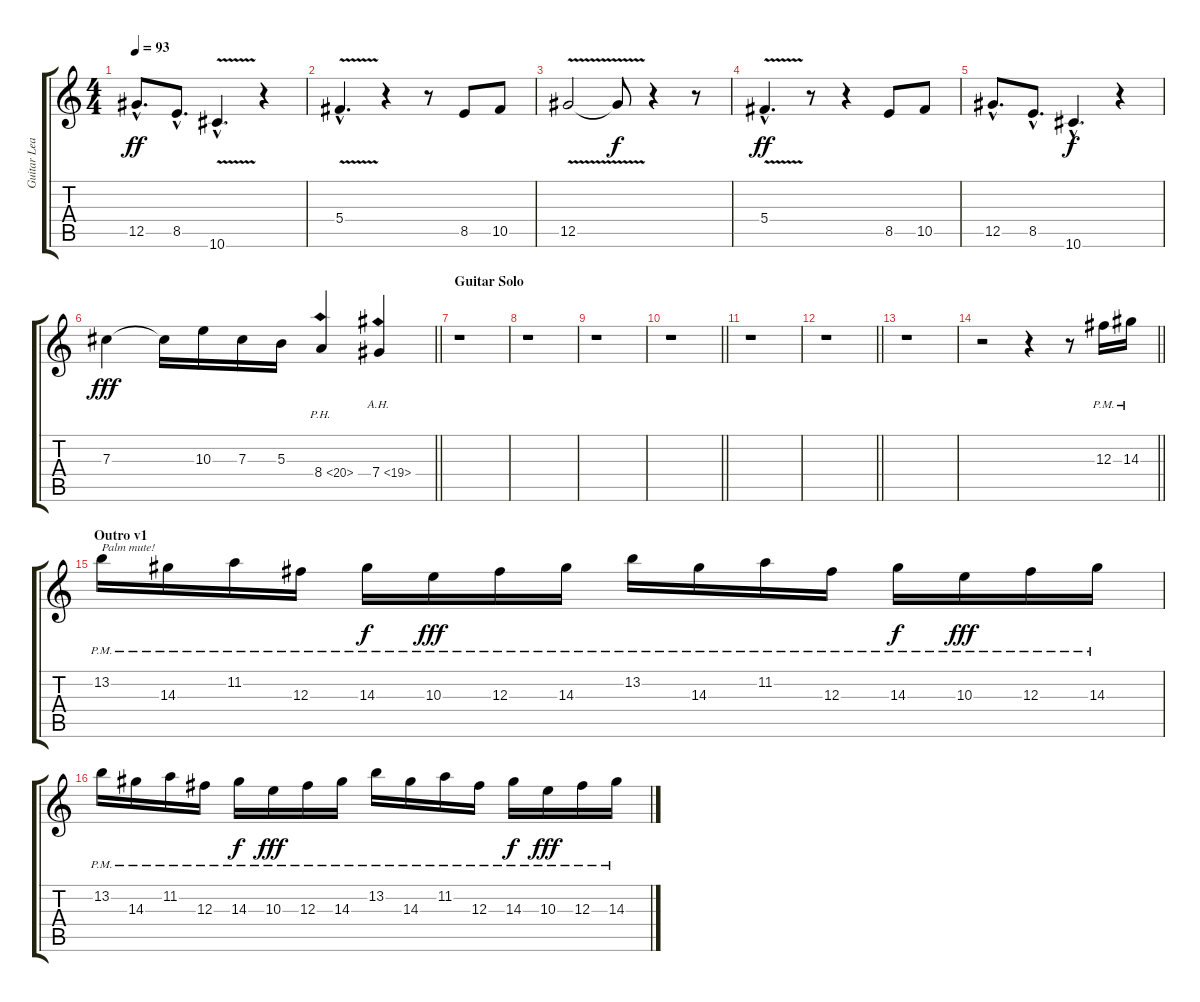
\track ("Guitar Lead 2" "Guitar Lea") {instrument overdrivenguitar}
\staff {score tabs}
\tuning (Eb4 Bb3 Gb3 Db3 Ab2 Eb2) {hide}
\ts (4 4)
\tempo 93
\clef g2
\ks c
12.5{hac}.8{d dy ff} 8.5{hac}.8{d} 10.6{v hac}.4{d} r.4 |
5.4{v hac}.4{d} r.4 r.8 8.5.8 10.5.8 |
12.5{v}.2 12.5{t}.8{dy f} r.4 r.8 |
5.4{v hac}.4{d dy ff} r.8 r.4 8.5.8 10.5.8 |
12.5{hac}.8{d} 8.5{hac}.8{d} 10.6{hac}.4{d dy f} r.4 |
\barLineRight lightlight
7.3.4{dy fff} 7.3{t}.16 10.3.16 7.3.16 5.3.16 8.4{ph 12}.4 7.4{ah 12}.4 |
\section ("" "Guitar Solo")
r.1 |
r.1 |
r.1 |
\barLineRight lightlight
r.1 |
r.1 |
\barLineRight lightlight
r.1 |
r.1 |
\barLineRight lightlight
r.2 r.4 r.8 12.3{pm}.16 14.3{pm}.16 |
\section ("" "Outro v1")
13.2{pm}.16{txt "Palm mute!"} 14.3{pm}.16 11.2{pm}.16 12.3{pm}.16 14.3{pm}.16{dy f} 10.3{pm}.16{dy fff} 12.3{pm}.16 14.3{pm}.16 13.2{pm}.16 14.3{pm}.16 11.2{pm}.16 12.3{pm}.16 14.3{pm}.16{dy f} 10.3{pm}.16{dy fff} 12.3{pm}.16 14.3{pm}.16 |
13.2{pm}.16 14.3{pm}.16 11.2{pm}.16 12.3{pm}.16 14.3{pm}.16{dy f} 10.3{pm}.16{dy fff} 12.3{pm}.16 14.3{pm}.16 13.2{pm}.16 14.3{pm}.16 11.2{pm}.16 12.3{pm}.16 14.3{pm}.16{dy f} 10.3{pm}.16{dy fff} 12.3{pm}.16 14.3{pm}.16
